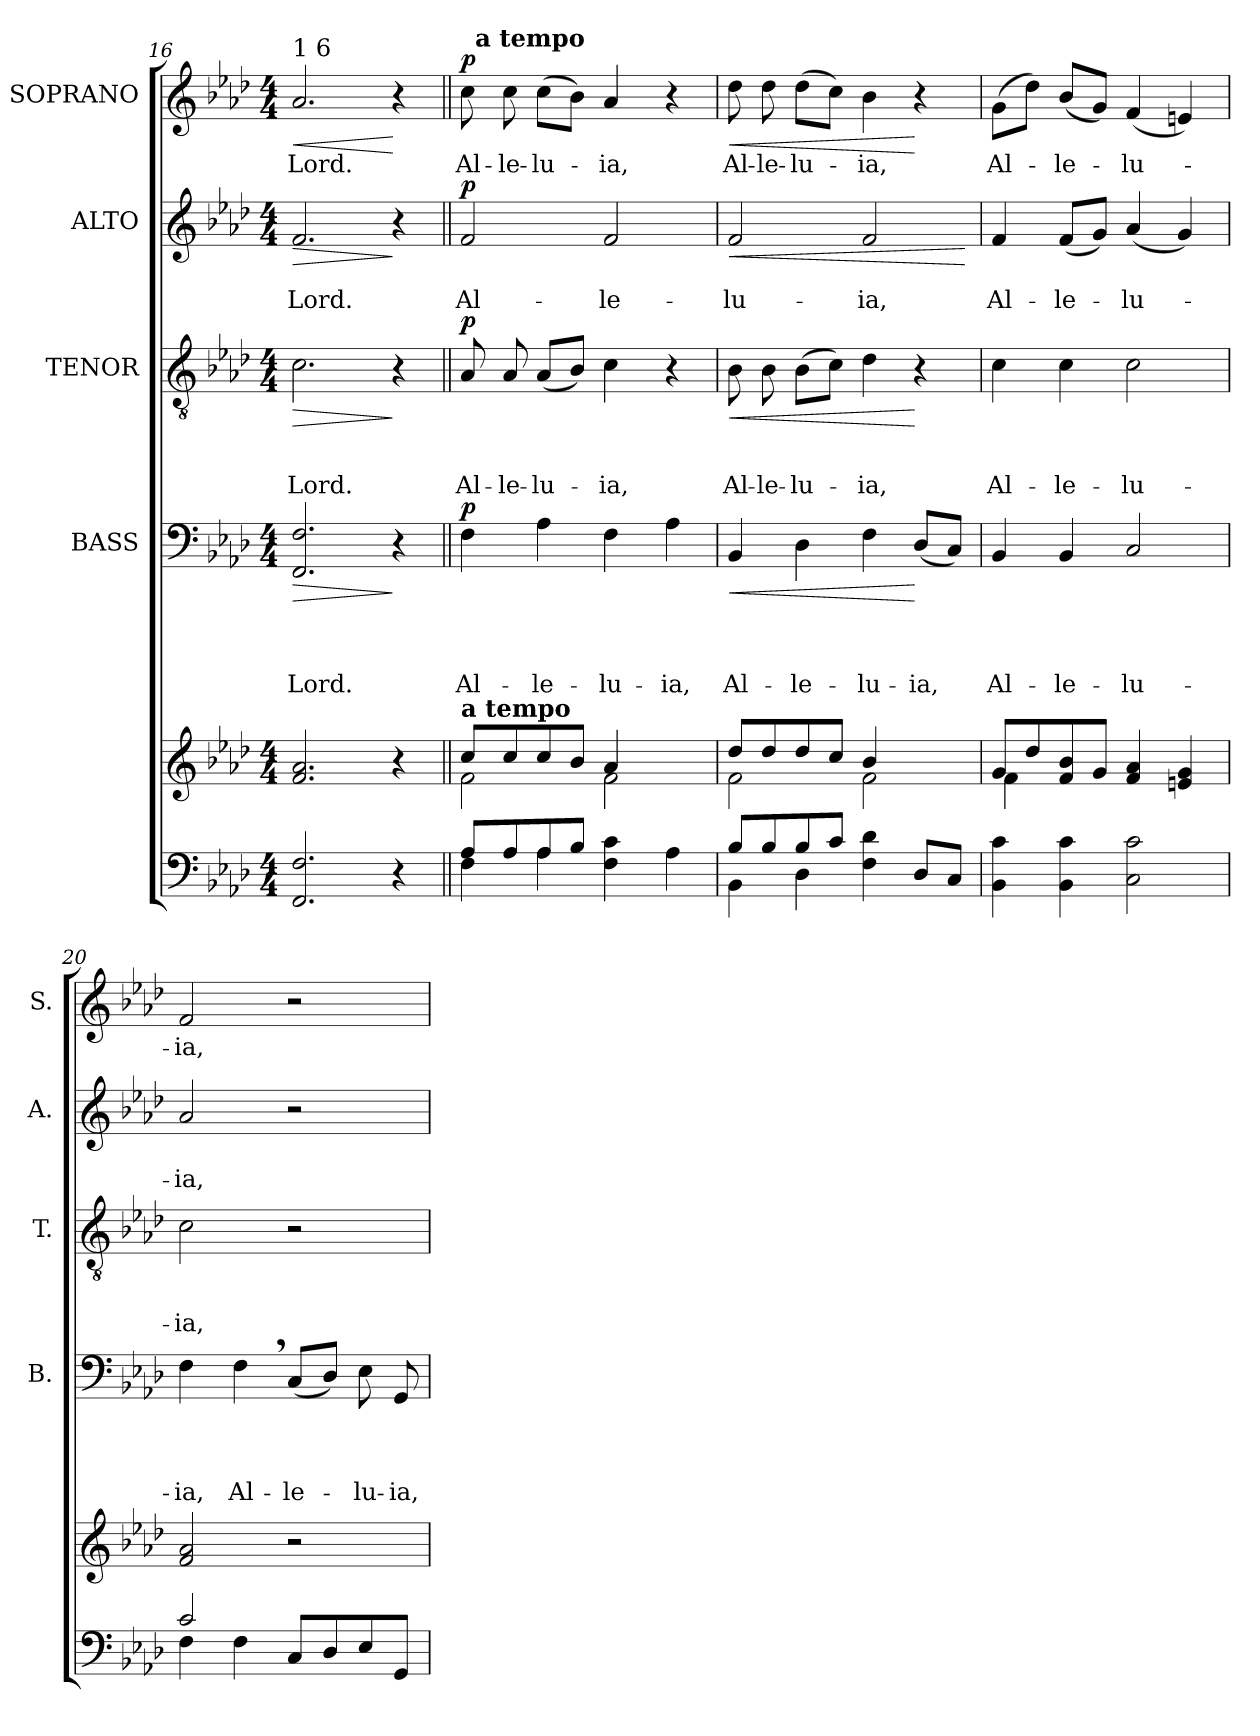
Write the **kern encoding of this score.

**kern	**kern	**kern	**text	**text	**text	**text	**dynam	**kern	**text	**text	**text	**dynam	**kern	**text	**text	**dynam	**kern	**text	**dynam
*part5	*part5	*part4	*part4	*part4	*part4	*part4	*part4	*part3	*part3	*part3	*part3	*part3	*part2	*part2	*part2	*part2	*part1	*part1	*part1
*staff6	*staff5	*staff4	*staff4	*staff4	*staff4	*staff4	*staff4	*staff3	*staff3	*staff3	*staff3	*staff3	*staff2	*staff2	*staff2	*staff2	*staff1	*staff1	*staff1
*	*	*I"BASS	*	*	*	*	*	*I"TENOR	*	*	*	*	*I"ALTO	*	*	*	*I"SOPRANO	*	*
*	*	*I'B.	*	*	*	*	*	*I'T.	*	*	*	*	*I'A.	*	*	*	*I'S.	*	*
!!LO:LB:g=z
*clefF4	*clefG2	*clefF4	*	*	*	*	*	*clefGv2	*	*	*	*	*clefG2	*	*	*	*clefG2	*	*
*k[b-e-a-d-]	*k[b-e-a-d-]	*k[b-e-a-d-]	*	*	*	*	*	*k[b-e-a-d-]	*	*	*	*	*k[b-e-a-d-]	*	*	*	*k[b-e-a-d-]	*	*
*A-:	*A-:	*A-:	*	*	*	*	*	*A-:	*	*	*	*	*A-:	*	*	*	*A-:	*	*
*M4/4	*M4/4	*M4/4	*	*	*	*	*	*M4/4	*	*	*	*	*M4/4	*	*	*	*M4/4	*	*
=16	=16	=16	=16	=16	=16	=16	=16	=16	=16	=16	=16	=16	=16	=16	=16	=16	=16	=16	=16
!	!	!	!	!	!	!	!	!	!	!	!	!	!	!	!	!	!LO:TX:a:t=1 6	!	!
!	!	!	!	!	!	!LO:LY:b	!LO:HP:b	!	!	!	!LO:LY:b	!LO:HP:b	!	!	!LO:LY:b	!LO:HP:b	!	!LO:LY:b	!LO:HP:b
2.FF/ 2.F/	2.f/ 2.a-/	2.FF/ 2.F/	.	.	.	Lord.	>	2.c\	.	.	Lord.	>	2.f/	.	Lord.	>	2.a-/	Lord.	<
4r	4r	4r	.	.	.	.	]	4r	.	.	.	]	4r	.	.	]	4r	.	[
=17||	=17||	=17||	=17||	=17||	=17||	=17||	=17||	=17||	=17||	=17||	=17||	=17||	=17||	=17||	=17||	=17||	=17||	=17||	=17||
*^	*^	*	*	*	*	*	*	*	*	*	*	*	*	*	*	*	*	*	*
!	!	!LO:TX:a:B:t=a tempo	!	!	!	!	!	!	!	!	!	!	!	!	!	!	!	!	!	!	!
!	!	!	!	!	!	!	!	!LO:LY:b	!LO:DY:a	!	!	!	!LO:LY:b	!LO:DY:a	!	!	!LO:LY:b	!LO:DY:a	!	!LO:LY:b	!LO:DY:a
*	*	*	*	*	*	*	*	*	*	*	*	*	*	*	*	*	*	*	*^	*	*
4F\	8A-/L	2f\	8cc/L	4F\	.	.	.	Al-	p	8A-/	.	.	Al-	p	2f/	.	Al-	p	8cc\	32ryy	Al-	p
!	!	!	!	!	!	!	!	!	!	!	!	!	!	!	!	!	!	!	!	!LO:TX:a:B:t=a tempo	!	!
.	.	.	.	.	.	.	.	.	.	.	.	.	.	.	.	.	.	.	.	2ryy	.	.
!	!	!	!	!	!	!	!	!	!	!	!	!	!LO:LY:b	!	!	!	!	!	!	!	!LO:LY:b	!
.	8A-/	.	8cc/	.	.	.	.	.	.	8A-/	.	.	-le-	.	.	.	.	.	8cc\	.	-le-	.
!	!	!	!	!	!	!	!	!LO:LY:b	!	!	!	!	!LO:LY:b	!	!	!	!	!	!	!	!LO:LY:b	!
4A-\	8A-/	.	8cc/	4A-\	.	.	.	-le-	.	(<8A-/L	.	.	-lu-	.	.	.	.	.	(>8cc\L	.	-lu-	.
.	8B-/J	.	8b-/J	.	.	.	.	.	.	8B-/J)	.	.	.	.	.	.	.	.	8b-\J)	.	.	.
!	!	!	!	!	!	!	!	!LO:LY:b	!	!	!	!	!LO:LY:b	!	!	!	!LO:LY:b	!	!	!	!LO:LY:b	!
4F\ 4c\	2ryy	2f\	4a-/	4F\	.	.	.	-lu-	.	4c\	.	.	-ia,	.	2f/	.	-le-	.	4a-/	.	-ia,	.
.	.	.	.	.	.	.	.	.	.	.	.	.	.	.	.	.	.	.	.	4...ryy	.	.
!	!	!	!	!	!	!	!	!LO:LY:b	!	!	!	!	!	!	!	!	!	!	!	!	!	!
4A-\	.	.	4ryy	4A-\	.	.	.	-ia,	.	4r	.	.	.	.	.	.	.	.	4r	.	.	.
=18	=18	=18	=18	=18	=18	=18	=18	=18	=18	=18	=18	=18	=18	=18	=18	=18	=18	=18	=18	=18	=18	=18
!	!	!	!	!	!	!	!	!LO:LY:b	!LO:HP:b	!	!	!	!LO:LY:b	!LO:HP:b	!	!	!LO:LY:b	!LO:HP:b	!	!	!LO:LY:b	!LO:HP:b
*	*	*	*	*	*	*	*	*	*	*	*	*	*	*	*	*	*	*	*v	*v	*	*
4BB-\	8B-/L	2f\	8dd-/L	4BB-/	.	.	.	Al-	<	8B-\	.	.	Al-	<	2f/	.	-lu-	<	8dd-\	Al-	<
!	!	!	!	!	!	!	!	!	!	!	!	!	!LO:LY:b	!	!	!	!	!	!	!LO:LY:b	!
.	8B-/	.	8dd-/	.	.	.	.	.	.	8B-\	.	.	-le-	.	.	.	.	.	8dd-\	-le-	.
!	!	!	!	!	!	!	!	!LO:LY:b	!	!	!	!	!LO:LY:b	!	!	!	!	!	!	!LO:LY:b	!
4D-\	8B-/	.	8dd-/	4D-\	.	.	.	-le-	.	(>8B-\L	.	.	-lu-	.	.	.	.	.	(>8dd-\L	-lu-	.
.	8c/J	.	8cc/J	.	.	.	.	.	.	8c\J)	.	.	.	.	.	.	.	.	8cc\J)	.	.
!	!	!	!	!	!	!	!	!LO:LY:b	!	!	!	!	!LO:LY:b	!	!	!	!LO:LY:b	!	!	!LO:LY:b	!
4F\ 4d-\	4ryy	2f\	4b-/	4F\	.	.	.	-lu-	.	4d-\	.	.	-ia,	.	2f/	.	-ia,	.	4b-\	-ia,	.
!	!	!	!	!	!	!	!	!LO:LY:b	!	!	!	!	!	!	!	!	!	!	!	!	!
4ryy	8D-/L	.	4ryy	(<8D-/L	.	.	.	-ia,	[	4r	.	.	.	[	.	.	.	.	4r	.	[
.	8C/J	.	.	8C/J)	.	.	.	.	.	.	.	.	.	.	.	.	.	.	.	.	.
*v	*v	*	*	*	*	*	*	*	*	*	*	*	*	*	*	*	*	*	*	*	*
*	*v	*v	*	*	*	*	*	*	*	*	*	*	*	*	*	*	*	*	*	*
.	.	.	.	.	.	.	.	.	.	.	.	.	.	.	.	[	.	.	.
=19	=19	=19	=19	=19	=19	=19	=19	=19	=19	=19	=19	=19	=19	=19	=19	=19	=19	=19	=19
*	*^	*	*	*	*	*	*	*	*	*	*	*	*	*	*	*	*	*	*
!	!	!	!	!	!	!	!LO:LY:b	!	!	!	!	!LO:LY:b	!	!	!	!LO:LY:b	!	!	!LO:LY:b	!
4BB-\ 4c\	8g/L	4f\	4BB-/	.	.	.	Al-	.	4c\	.	.	Al-	.	4f/	.	Al-	.	(>8g\L	Al-	.
.	8dd-/	.	.	.	.	.	.	.	.	.	.	.	.	.	.	.	.	8dd-\J)	.	.
!	!	!	!	!	!	!	!LO:LY:b	!	!	!	!	!LO:LY:b	!	!	!	!LO:LY:b	!	!	!LO:LY:b	!
4BB-\ 4c\	8f/ 8b-/	2.ryy	4BB-/	.	.	.	-le-	.	4c\	.	.	-le-	.	(<8f/L	.	-le-	.	(<8b-/L	-le-	.
.	8g/J	.	.	.	.	.	.	.	.	.	.	.	.	8g/J)	.	.	.	8g/J)	.	.
!	!	!	!	!	!	!	!LO:LY:b	!	!	!	!	!LO:LY:b	!	!	!	!LO:LY:b	!	!	!LO:LY:b	!
2C\ 2c\	4f/ 4a-/	.	2C/	.	.	.	-lu-	.	2c\	.	.	-lu-	.	(<4a-/	.	-lu-	.	(<4f/	-lu-	.
.	4en/ 4g/	.	.	.	.	.	.	.	.	.	.	.	.	4g/)	.	.	.	4en/)	.	.
*	*v	*v	*	*	*	*	*	*	*	*	*	*	*	*	*	*	*	*	*	*
!!LO:PB:g=z
=20	=20	=20	=20	=20	=20	=20	=20	=20	=20	=20	=20	=20	=20	=20	=20	=20	=20	=20	=20
*^	*	*	*	*	*	*	*	*	*	*	*	*	*	*	*	*	*	*	*
!	!	!	!	!	!	!	!LO:LY:b	!	!	!	!	!LO:LY:b	!	!	!	!LO:LY:b	!	!	!LO:LY:b	!
2c/	4F\	2f/ 2a-/	4F\	.	.	.	-ia,	.	2c\	.	.	-ia,	.	2a-/	.	-ia,	.	2f/	-ia,	.
!	!	!	!	!	!	!	!LO:LY:b	!	!	!	!	!	!	!	!	!	!	!	!	!
.	4F\	.	4F,>\	.	.	.	Al-	.	.	.	.	.	.	.	.	.	.	.	.	.
!	!	!	!	!	!	!	!LO:LY:b	!	!	!	!	!	!	!	!	!	!	!	!	!
8C/L	2ryy	2r	(<8C/L	.	.	.	-le-	.	2r	.	.	.	.	2r	.	.	.	2r	.	.
8D-/	.	.	8D-/J)	.	.	.	.	.	.	.	.	.	.	.	.	.	.	.	.	.
!	!	!	!	!	!	!	!LO:LY:b	!	!	!	!	!	!	!	!	!	!	!	!	!
8E-/	.	.	8E-\	.	.	.	-lu-	.	.	.	.	.	.	.	.	.	.	.	.	.
!	!	!	!	!	!	!	!LO:LY:b	!	!	!	!	!	!	!	!	!	!	!	!	!
8GG/J	.	.	8GG/	.	.	.	-ia,	.	.	.	.	.	.	.	.	.	.	.	.	.
*v	*v	*	*	*	*	*	*	*	*	*	*	*	*	*	*	*	*	*	*	*
=	=	=	=	=	=	=	=	=	=	=	=	=	=	=	=	=	=	=	=
*-	*-	*-	*-	*-	*-	*-	*-	*-	*-	*-	*-	*-	*-	*-	*-	*-	*-	*-	*-
